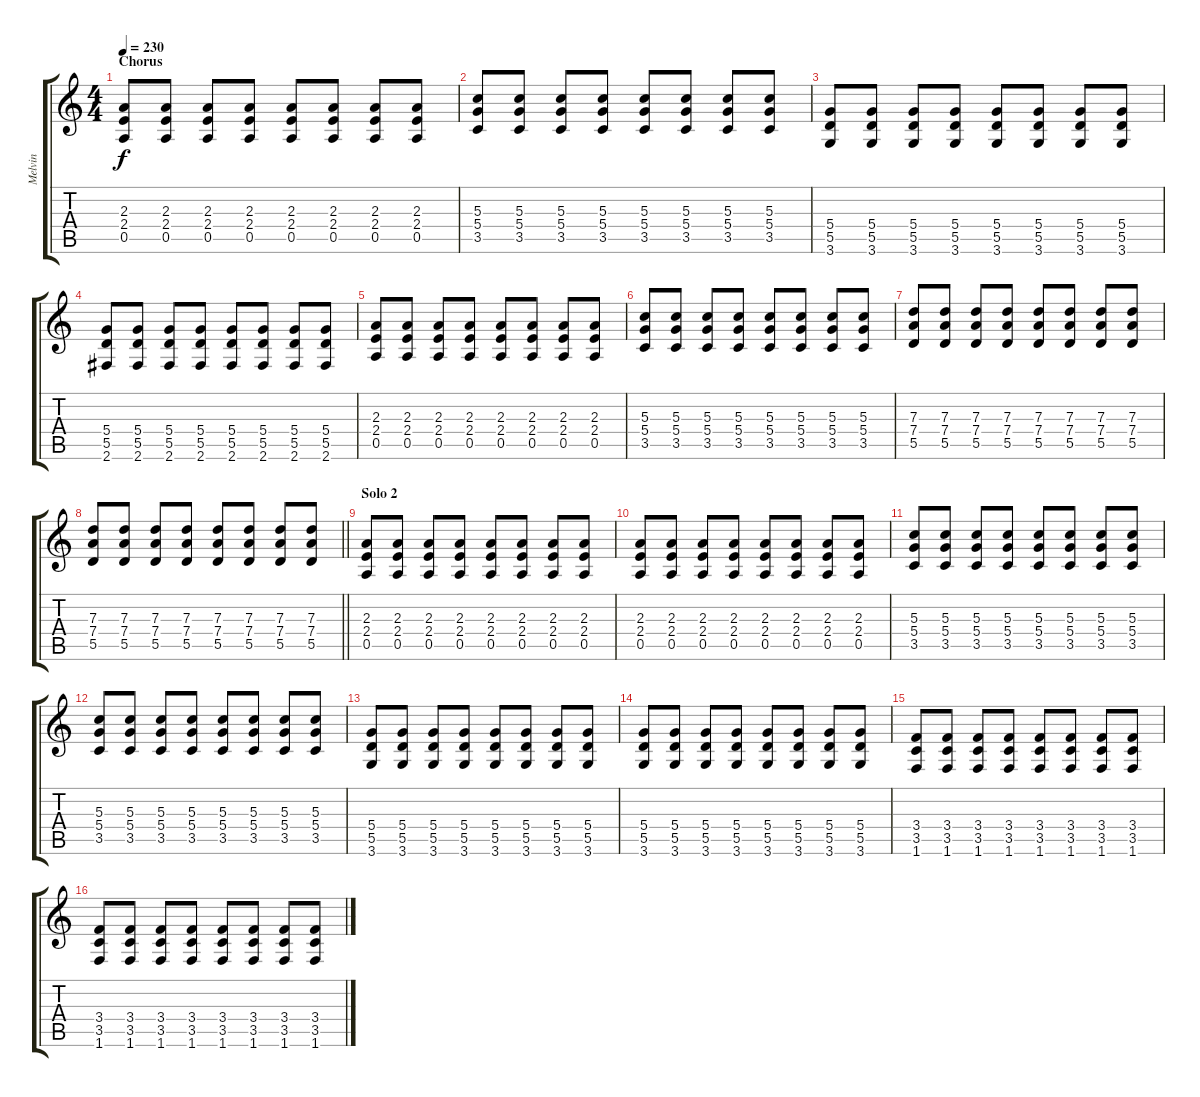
\track ("Melvin" "Melvin") {instrument distortionguitar}
\staff {score tabs}
\tuning (E4 B3 G3 D3 A2 E2) {hide}
\ts (4 4)
\section ("" "Chorus")
\tempo 230
\clef g2
\ks c
(2.3 2.4 0.5).8{dy f} (2.3 2.4 0.5).8 (2.3 2.4 0.5).8 (2.3 2.4 0.5).8 (2.3 2.4 0.5).8 (2.3 2.4 0.5).8 (2.3 2.4 0.5).8 (2.3 2.4 0.5).8 |
(5.3 5.4 3.5).8 (5.3 5.4 3.5).8 (5.3 5.4 3.5).8 (5.3 5.4 3.5).8 (5.3 5.4 3.5).8 (5.3 5.4 3.5).8 (5.3 5.4 3.5).8 (5.3 5.4 3.5).8 |
(5.4 5.5 3.6).8 (5.4 5.5 3.6).8 (5.4 5.5 3.6).8 (5.4 5.5 3.6).8 (5.4 5.5 3.6).8 (5.4 5.5 3.6).8 (5.4 5.5 3.6).8 (5.4 5.5 3.6).8 |
(5.4 5.5 2.6).8 (5.4 5.5 2.6).8 (5.4 5.5 2.6).8 (5.4 5.5 2.6).8 (5.4 5.5 2.6).8 (5.4 5.5 2.6).8 (5.4 5.5 2.6).8 (5.4 5.5 2.6).8 |
(2.3 2.4 0.5).8 (2.3 2.4 0.5).8 (2.3 2.4 0.5).8 (2.3 2.4 0.5).8 (2.3 2.4 0.5).8 (2.3 2.4 0.5).8 (2.3 2.4 0.5).8 (2.3 2.4 0.5).8 |
(5.3 5.4 3.5).8 (5.3 5.4 3.5).8 (5.3 5.4 3.5).8 (5.3 5.4 3.5).8 (5.3 5.4 3.5).8 (5.3 5.4 3.5).8 (5.3 5.4 3.5).8 (5.3 5.4 3.5).8 |
(7.3 7.4 5.5).8 (7.3 7.4 5.5).8 (7.3 7.4 5.5).8 (7.3 7.4 5.5).8 (7.3 7.4 5.5).8 (7.3 7.4 5.5).8 (7.3 7.4 5.5).8 (7.3 7.4 5.5).8 |
\barLineRight lightlight
(7.3 7.4 5.5).8 (7.3 7.4 5.5).8 (7.3 7.4 5.5).8 (7.3 7.4 5.5).8 (7.3 7.4 5.5).8 (7.3 7.4 5.5).8 (7.3 7.4 5.5).8 (7.3 7.4 5.5).8 |
\section ("" "Solo 2")
(2.3 2.4 0.5).8 (2.3 2.4 0.5).8 (2.3 2.4 0.5).8 (2.3 2.4 0.5).8 (2.3 2.4 0.5).8 (2.3 2.4 0.5).8 (2.3 2.4 0.5).8 (2.3 2.4 0.5).8 |
(2.3 2.4 0.5).8 (2.3 2.4 0.5).8 (2.3 2.4 0.5).8 (2.3 2.4 0.5).8 (2.3 2.4 0.5).8 (2.3 2.4 0.5).8 (2.3 2.4 0.5).8 (2.3 2.4 0.5).8 |
(5.3 5.4 3.5).8 (5.3 5.4 3.5).8 (5.3 5.4 3.5).8 (5.3 5.4 3.5).8 (5.3 5.4 3.5).8 (5.3 5.4 3.5).8 (5.3 5.4 3.5).8 (5.3 5.4 3.5).8 |
(5.3 5.4 3.5).8 (5.3 5.4 3.5).8 (5.3 5.4 3.5).8 (5.3 5.4 3.5).8 (5.3 5.4 3.5).8 (5.3 5.4 3.5).8 (5.3 5.4 3.5).8 (5.3 5.4 3.5).8 |
(5.4 5.5 3.6).8 (5.4 5.5 3.6).8 (5.4 5.5 3.6).8 (5.4 5.5 3.6).8 (5.4 5.5 3.6).8 (5.4 5.5 3.6).8 (5.4 5.5 3.6).8 (5.4 5.5 3.6).8 |
(5.4 5.5 3.6).8 (5.4 5.5 3.6).8 (5.4 5.5 3.6).8 (5.4 5.5 3.6).8 (5.4 5.5 3.6).8 (5.4 5.5 3.6).8 (5.4 5.5 3.6).8 (5.4 5.5 3.6).8 |
(3.4 3.5 1.6).8 (3.4 3.5 1.6).8 (3.4 3.5 1.6).8 (3.4 3.5 1.6).8 (3.4 3.5 1.6).8 (3.4 3.5 1.6).8 (3.4 3.5 1.6).8 (3.4 3.5 1.6).8 |
(3.4 3.5 1.6).8 (3.4 3.5 1.6).8 (3.4 3.5 1.6).8 (3.4 3.5 1.6).8 (3.4 3.5 1.6).8 (3.4 3.5 1.6).8 (3.4 3.5 1.6).8 (3.4 3.5 1.6).8
